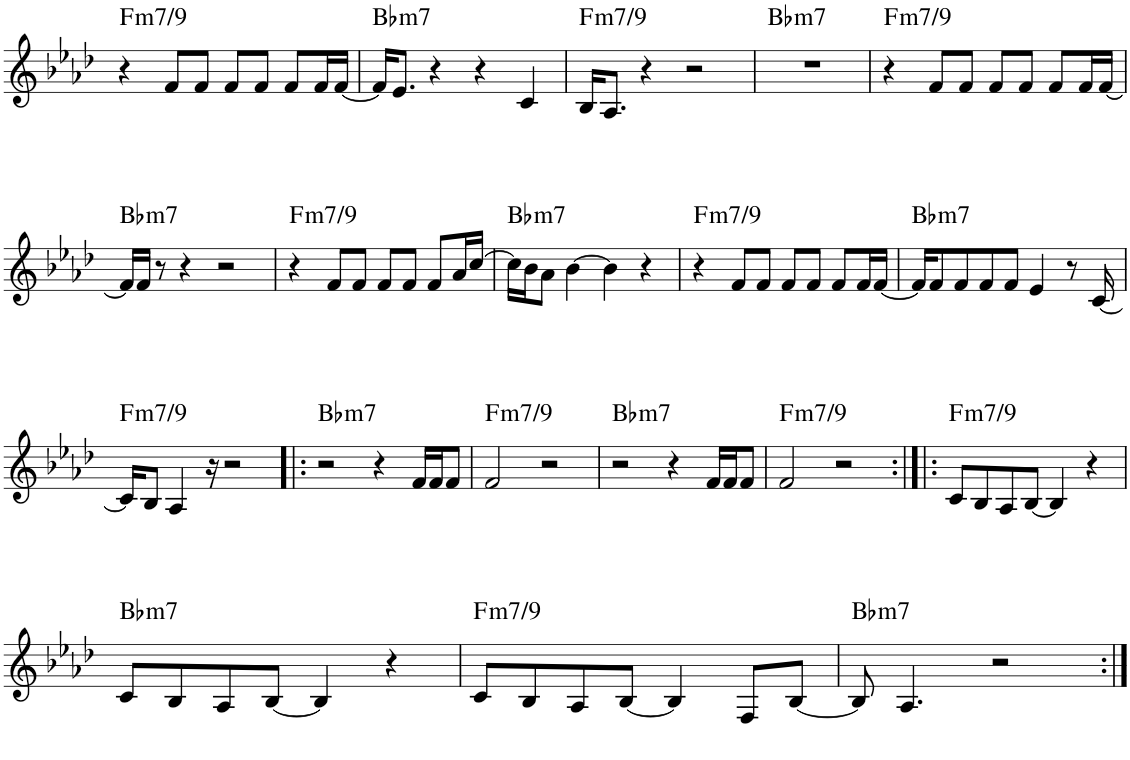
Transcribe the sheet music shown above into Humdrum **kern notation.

**kern	**harte
*part1	*part1
*staff1	*
*I"Piano	*
*I'Pno.	*
!!LO:PB:g=z
*clefG2	*
*k[b-e-a-d-]	*
*M4/4	*
=33	=33
!	!LO:H:kt=m7/9
4r	F:min
8f/L	.
8f/J	.
8f/L	.
8f/J	.
8f/L	.
16f/L	.
[16f/JJ	.
=34	=34
!	!LO:H:kt=m7
16f/KL]	Bb:min7
8.e-/J	.
4r	.
4r	.
4c/	.
=35	=35
!	!LO:H:kt=m7/9
16B-/KL	F:min
8.A-/J	.
4r	.
2r	.
=36	=36
!	!LO:H:kt=m7
1r	Bb:min7
=37	=37
!	!LO:H:kt=m7/9
4r	F:min
8f/L	.
8f/J	.
8f/L	.
8f/J	.
8f/L	.
16f/L	.
[16f/JJ	.
!!LO:LB:g=z
=38	=38
!	!LO:H:kt=m7
16f/LL]	Bb:min7
16f/JJ	.
8r	.
4r	.
2r	.
=39	=39
!	!LO:H:kt=m7/9
4r	F:min
8f/L	.
8f/J	.
8f/L	.
8f/J	.
8f/L	.
16a-/L	.
[16cc/JJ	.
=40	=40
!	!LO:H:kt=m7
16cc\LL]	Bb:min7
16b-\J	.
8a-\J	.
[4b-\	.
4b-\]	.
4r	.
=41	=41
!	!LO:H:kt=m7/9
4r	F:min
8f/L	.
8f/J	.
8f/L	.
8f/J	.
8f/L	.
16f/L	.
[16f/JJ	.
=42	=42
!	!LO:H:kt=m7
16f/KL]	Bb:min7
8f/	.
8f/	.
8f/	.
8f/J	.
4e-/	.
8r	.
[16c/	.
!!LO:LB:g=z
=43	=43
!	!LO:H:kt=m7/9
16c/KL]	F:min
8B-/J	.
4A-/	.
16r	.
2r	.
=44!|:	=44!|:
!	!LO:H:kt=m7
2r	Bb:min7
4r	.
16f/LL	.
16f/J	.
8f/J	.
=45	=45
!	!LO:H:kt=m7/9
2f/	F:min
2r	.
=46	=46
!	!LO:H:kt=m7
2r	Bb:min7
4r	.
16f/LL	.
16f/J	.
8f/J	.
=47	=47
!	!LO:H:kt=m7/9
2f/	F:min
2r	.
=48:|!|:	=48:|!|:
!	!LO:H:kt=m7/9
8c/L	F:min
8B-/	.
8A-/	.
[8B-/J	.
4B-/]	.
4r	.
!!LO:LB:g=z
=49	=49
!	!LO:H:kt=m7
8c/L	Bb:min7
8B-/	.
8A-/	.
[8B-/J	.
4B-/]	.
4r	.
=50	=50
!	!LO:H:kt=m7/9
8c/L	F:min
8B-/	.
8A-/	.
[8B-/J	.
4B-/]	.
8F/L	.
[8B-/J	.
=51	=51
!	!LO:H:kt=m7
8B-/]	Bb:min7
4.A-/	.
2r	.
=:|!	=:|!
*-	*-
